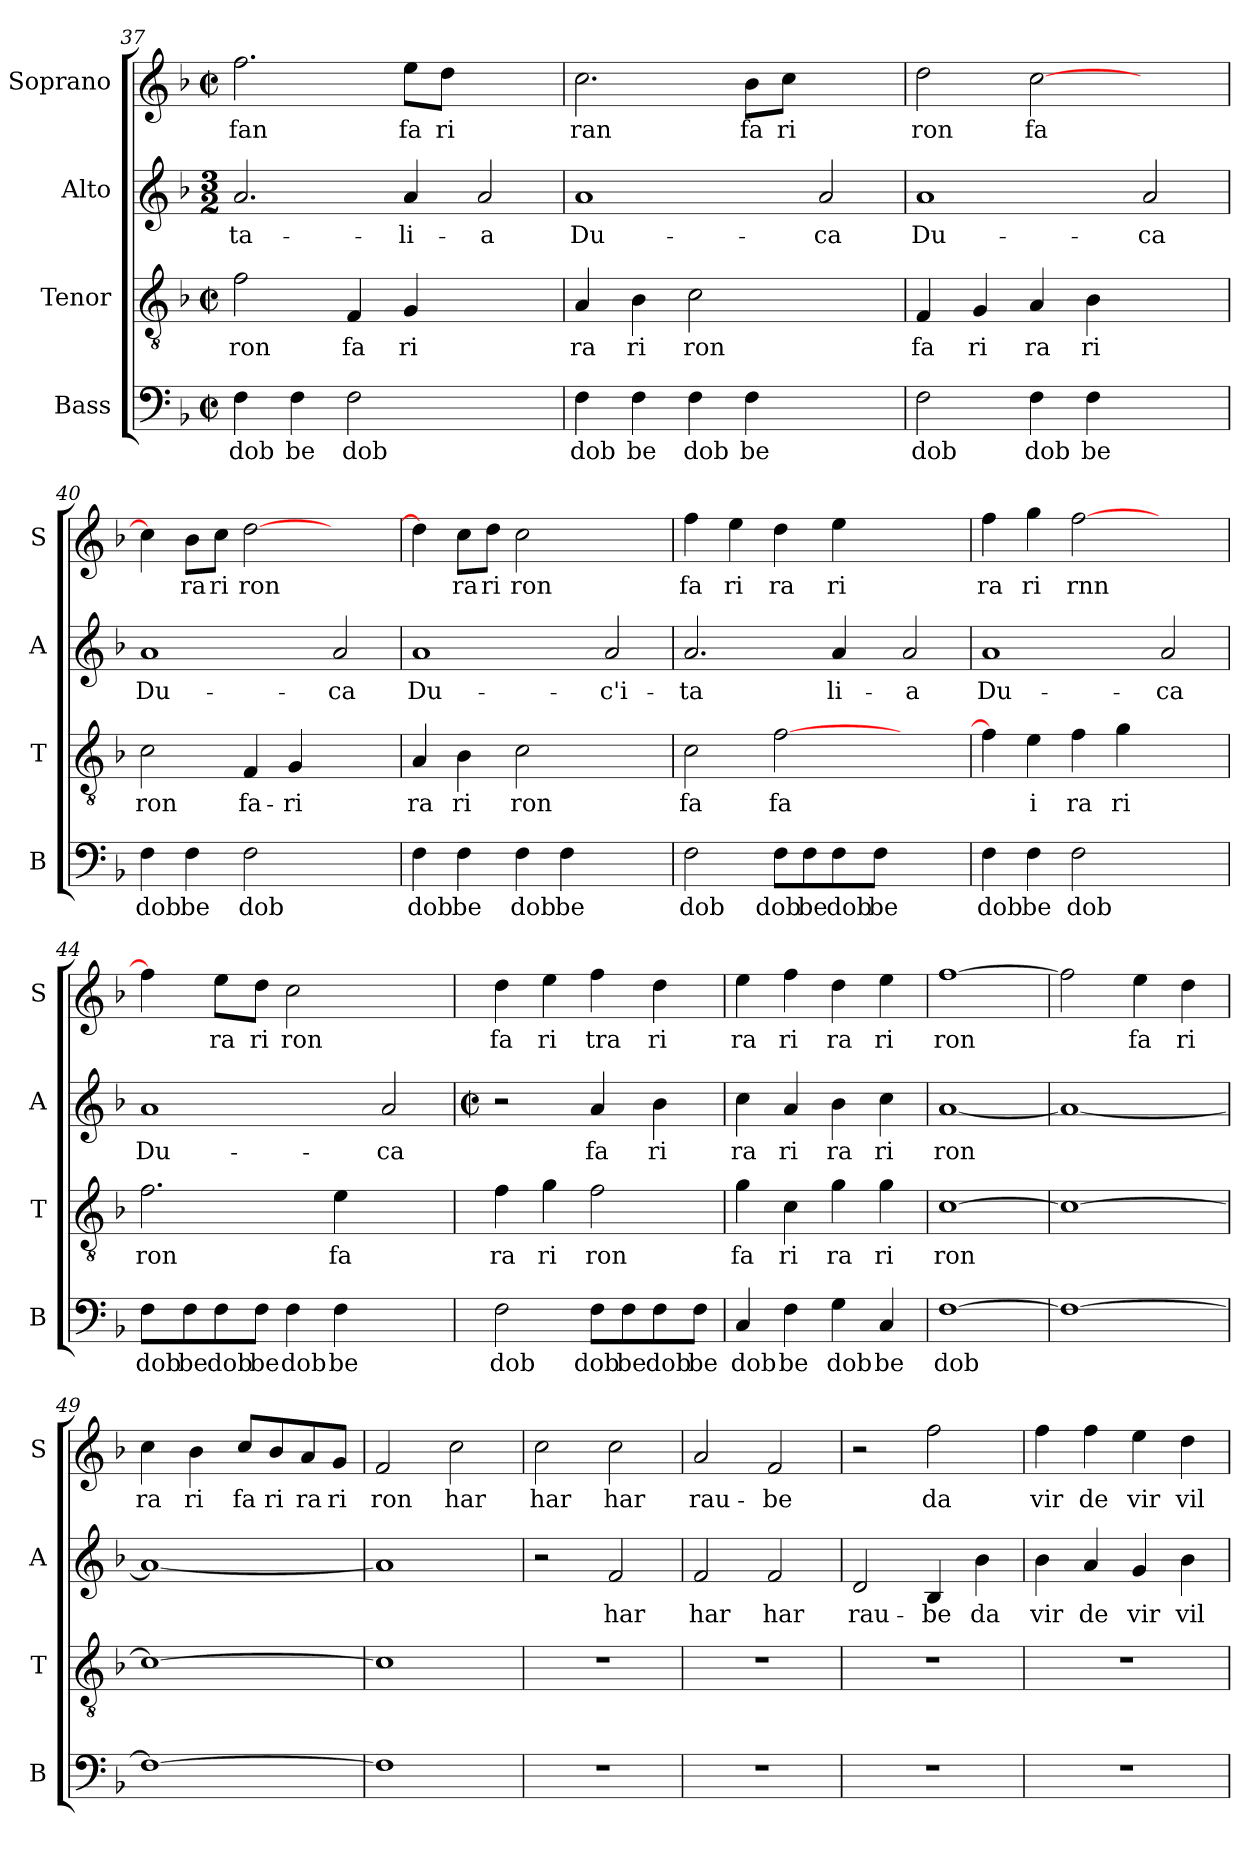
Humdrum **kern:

**kern	**text	**kern	**text	**kern	**text	**kern	**text
*part4	*part4	*part3	*part3	*part2	*part2	*part1	*part1
*staff4	*staff4	*staff3	*staff3	*staff2	*staff2	*staff1	*staff1
*I"Bass	*	*I"Tenor	*	*I"Alto	*	*I"Soprano	*
*I'B	*	*I'T	*	*I'A	*	*I'S	*
*clefF4	*	*clefGv2	*	*clefG2	*	*clefG2	*
*k[b-]	*	*k[b-]	*	*k[b-]	*	*k[b-]	*
*F:	*	*F:	*	*F:	*	*F:	*
*M2/2	*	*M2/2	*	*M3/2	*	*M2/2	*
*met(c|)	*	*met(c|)	*	*	*	*met(c|)	*
=37	=37	=37	=37	=37	=37	=37	=37
4F\	dob	2f\	ron	2.a/	-ta-	2.ff\	fan
4F\	be	.	.	.	.	.	.
2F\	dob	4F/	fa	.	.	.	.
.	.	4G/	ri	4a/	-li-	8ee\L	fa
.	.	.	.	.	.	8dd\J	ri
2ryy	.	2ryy	.	2a/	-a	2ryy	.
=38	=38	=38	=38	=38	=38	=38	=38
4F\	dob	4A/	ra	1a	Du-	2.cc\	ran
4F\	be	4B-\	ri	.	.	.	.
4F\	dob	2c\	ron	.	.	.	.
4F\	be	.	.	.	.	8b-\L	fa
.	.	.	.	.	.	8cc\J	ri
2ryy	.	2ryy	.	2a/	-ca	2ryy	.
=39	=39	=39	=39	=39	=39	=39	=39
2F\	dob	4F/	fa	1a	Du-	2dd\	ron
.	.	4G/	ri	.	.	.	.
4F\	dob	4A/	ra	.	.	[2cc\	fa
4F\	be	4B-\	ri	.	.	.	.
2ryy	.	2ryy	.	2a/	-ca	2ryy	.
=40	=40	=40	=40	=40	=40	=40	=40
4F\	dob	2c\	ron	1a	Du-	4cc\]	.
4F\	be	.	.	.	.	8b-\L	ra
.	.	.	.	.	.	8cc\J	ri
2F\	dob	4F/	fa-	.	.	[2dd\	ron
.	.	4G/	-ri	.	.	.	.
2ryy	.	2ryy	.	2a/	-ca	2ryy	.
!!LO:LB:g=z
=41	=41	=41	=41	=41	=41	=41	=41
4F\	dob	4A/	ra	1a	Du-	4dd\]	.
4F\	be	4B-\	ri	.	.	8cc\L	ra
.	.	.	.	.	.	8dd\J	ri
4F\	dob	2c\	ron	.	.	2cc\	ron
4F\	be	.	.	.	.	.	.
2ryy	.	2ryy	.	2a/	-c'i-	2ryy	.
=42	=42	=42	=42	=42	=42	=42	=42
2F\	dob	2c\	fa	2.a/	-ta	4ff\	fa
.	.	.	.	.	.	4ee\	ri
8F\L	dob	[2f\	fa	.	.	4dd\	ra
8F\	be	.	.	.	.	.	.
8F\	dob	.	.	4a/	li-	4ee\	ri
8F\J	be	.	.	.	.	.	.
2ryy	.	2ryy	.	2a/	-a	2ryy	.
=43	=43	=43	=43	=43	=43	=43	=43
4F\	dob	4f\]	.	1a	Du-	4ff\	ra
4F\	be	4e\	i	.	.	4gg\	ri
2F\	dob	4f\	ra	.	.	[2ff\	rnn
.	.	4g\	ri	.	.	.	.
2ryy	.	2ryy	.	2a/	-ca	2ryy	.
=44	=44	=44	=44	=44	=44	=44	=44
8F\L	dob	2.f\	ron	1a	Du-	4ff\]	.
8F\	be	.	.	.	.	.	.
8F\	dob	.	.	.	.	8ee\L	ra
8F\J	be	.	.	.	.	8dd\J	ri
4F\	dob	.	.	.	.	2cc\	ron
4F\	be	4e\	fa	.	.	.	.
2ryy	.	2ryy	.	2a/	-ca	2ryy	.
=45	=45	=45	=45	=45	=45	=45	=45
*	*	*	*	*M2/2	*	*	*
*	*	*	*	*met(c|)	*	*	*
2F\	dob	4f\	ra	2r	.	4dd\	fa
.	.	4g\	ri	.	.	4ee\	ri
8F\L	dob	2f\	ron	4a/	fa	4ff\	tra
8F\	be	.	.	.	.	.	.
8F\	dob	.	.	4b-\	ri	4dd\	ri
8F\J	be	.	.	.	.	.	.
!!LO:PB:g=z
=46	=46	=46	=46	=46	=46	=46	=46
4C/	dob	4g\	fa	4cc\	ra	4ee\	ra
4F\	be	4c\	ri	4a/	ri	4ff\	ri
4G\	dob	4g\	ra	4b-\	ra	4dd\	ra
4C/	be	4g\	ri	4cc\	ri	4ee\	ri
=47	=47	=47	=47	=47	=47	=47	=47
[1F	dob	[1c	ron	[1a	ron	[1ff	ron
=48	=48	=48	=48	=48	=48	=48	=48
1F_	.	1c_	.	1a_	.	2ff\]	.
.	.	.	.	.	.	4ee\	fa
.	.	.	.	.	.	4dd\	ri
=49	=49	=49	=49	=49	=49	=49	=49
1F_	.	1c_	.	1a_	.	4cc\	ra
.	.	.	.	.	.	4b-\	ri
.	.	.	.	.	.	8cc/L	fa
.	.	.	.	.	.	8b-/	ri
.	.	.	.	.	.	8a/	ra
.	.	.	.	.	.	8g/J	ri
=50	=50	=50	=50	=50	=50	=50	=50
1F]	.	1c]	.	1a]	.	2f/	ron
.	.	.	.	.	.	2cc\	har
=51	=51	=51	=51	=51	=51	=51	=51
1r	.	1r	.	2r	.	2cc\	har
.	.	.	.	2f/	har	2cc\	har
=52	=52	=52	=52	=52	=52	=52	=52
1r	.	1r	.	2f/	har	2a/	rau-
.	.	.	.	2f/	har	2f/	-be
!!LO:LB:g=z
=53	=53	=53	=53	=53	=53	=53	=53
1r	.	1r	.	2d/	rau-	2r	.
.	.	.	.	4B-/	-be	2ff\	da
.	.	.	.	4b-\	da	.	.
=54	=54	=54	=54	=54	=54	=54	=54
1r	.	1r	.	4b-\	vir	4ff\	vir
.	.	.	.	4a/	de	4ff\	de
.	.	.	.	4g/	vir	4ee\	vir
.	.	.	.	4b-\	vil-	4dd\	vil-
=	=	=	=	=	=	=	=
*-	*-	*-	*-	*-	*-	*-	*-
